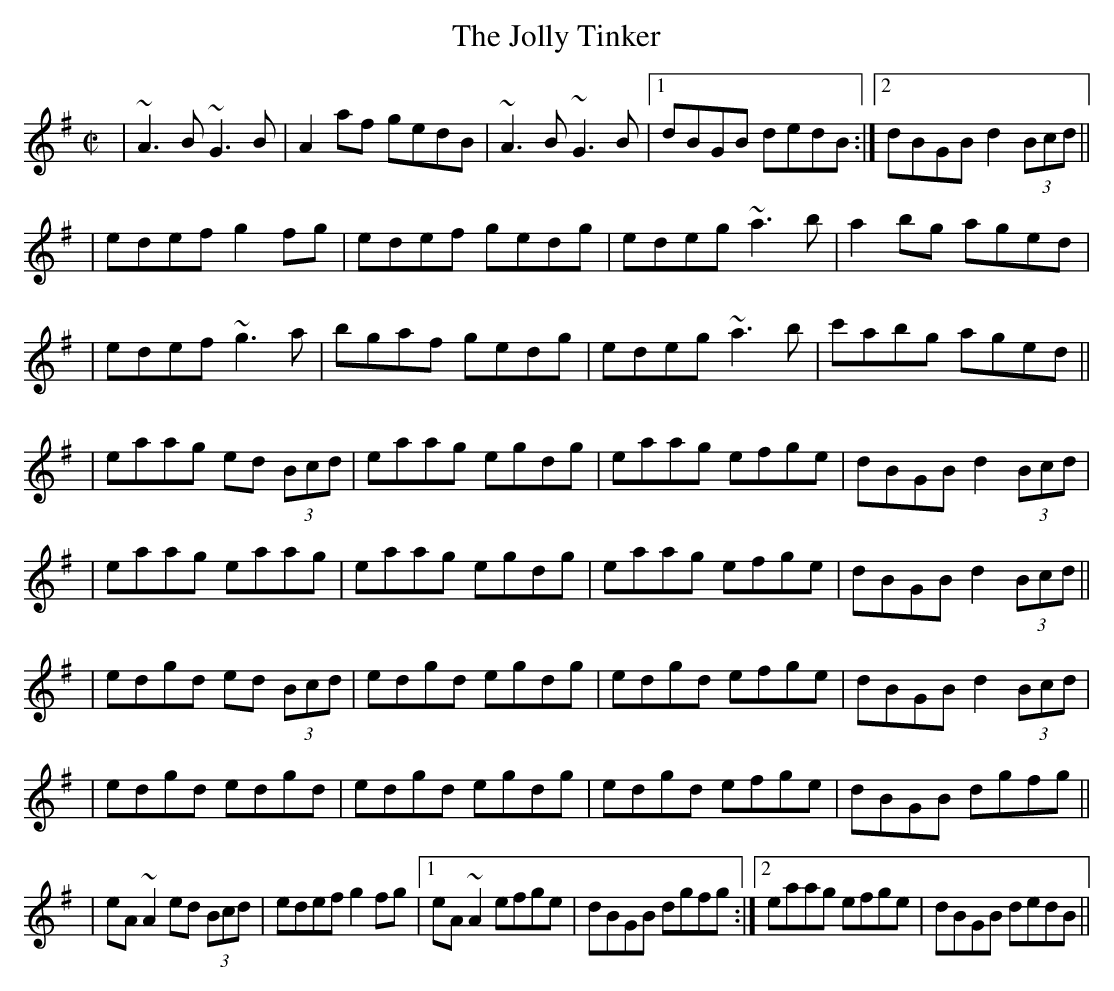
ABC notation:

X:1
T: Jolly Tinker, The
M: C|
K: Ador
| ~A3B ~G3B | A2af gedB | ~A3B ~G3B |1 dBGB dedB :|2 dBGB d2 (3Bcd ||
| edef g2fg | edef gedg | edeg ~a3b | a2bg aged |
| edef ~g3a | bgaf gedg | edeg ~a3b | c'abg aged ||
| eaag ed (3Bcd | eaag egdg | eaag efge | dBGB d2 (3Bcd |
| eaag eaag | eaag egdg | eaag efge | dBGB d2 (3Bcd ||
| edgd ed (3Bcd | edgd egdg | edgd efge | dBGB d2 (3Bcd |
| edgd edgd | edgd egdg | edgd efge | dBGB dgfg ||
| eA~A2 ed (3Bcd | edef g2fg |1 eA~A2 efge | dBGB dgfg :|2 eaag efge | dBGB dedB ||
